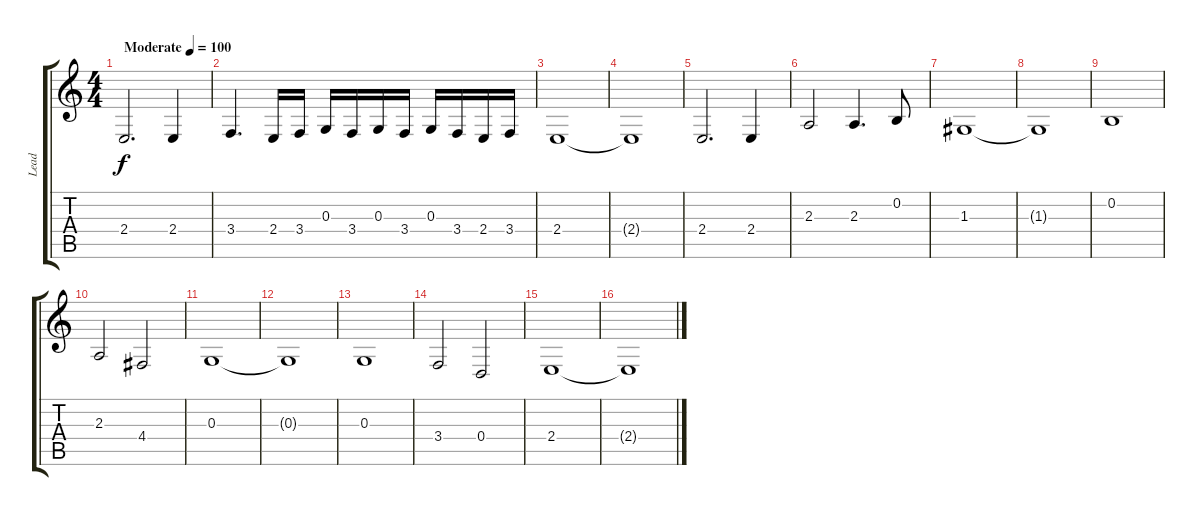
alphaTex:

\track ("Lead" "Lead") {instrument acousticgrandpiano}
\staff {score tabs}
\tuning (E4 B3 G3 D3 A2 E2) {hide}
\ts (4 4)
\tempo (100 "Moderate")
\clef g2
\ks c
2.4.2{d dy f instrument acousticgrandpiano} 2.4.4 |
3.4.4{d} 2.4.16 3.4.16 0.3.16 3.4.16 0.3.16 3.4.16 0.3.16 3.4.16 2.4.16 3.4.16 |
2.4.1 |
2.4{t}.1 |
2.4.2{d} 2.4.4 |
2.3.2 2.3.4{d} 0.2.8 |
1.3.1 |
1.3{t}.1 |
0.2.1 |
2.3.2 4.4.2 |
0.3.1 |
0.3{t}.1 |
0.3.1 |
3.4.2 0.4.2 |
2.4.1 |
2.4{t}.1
